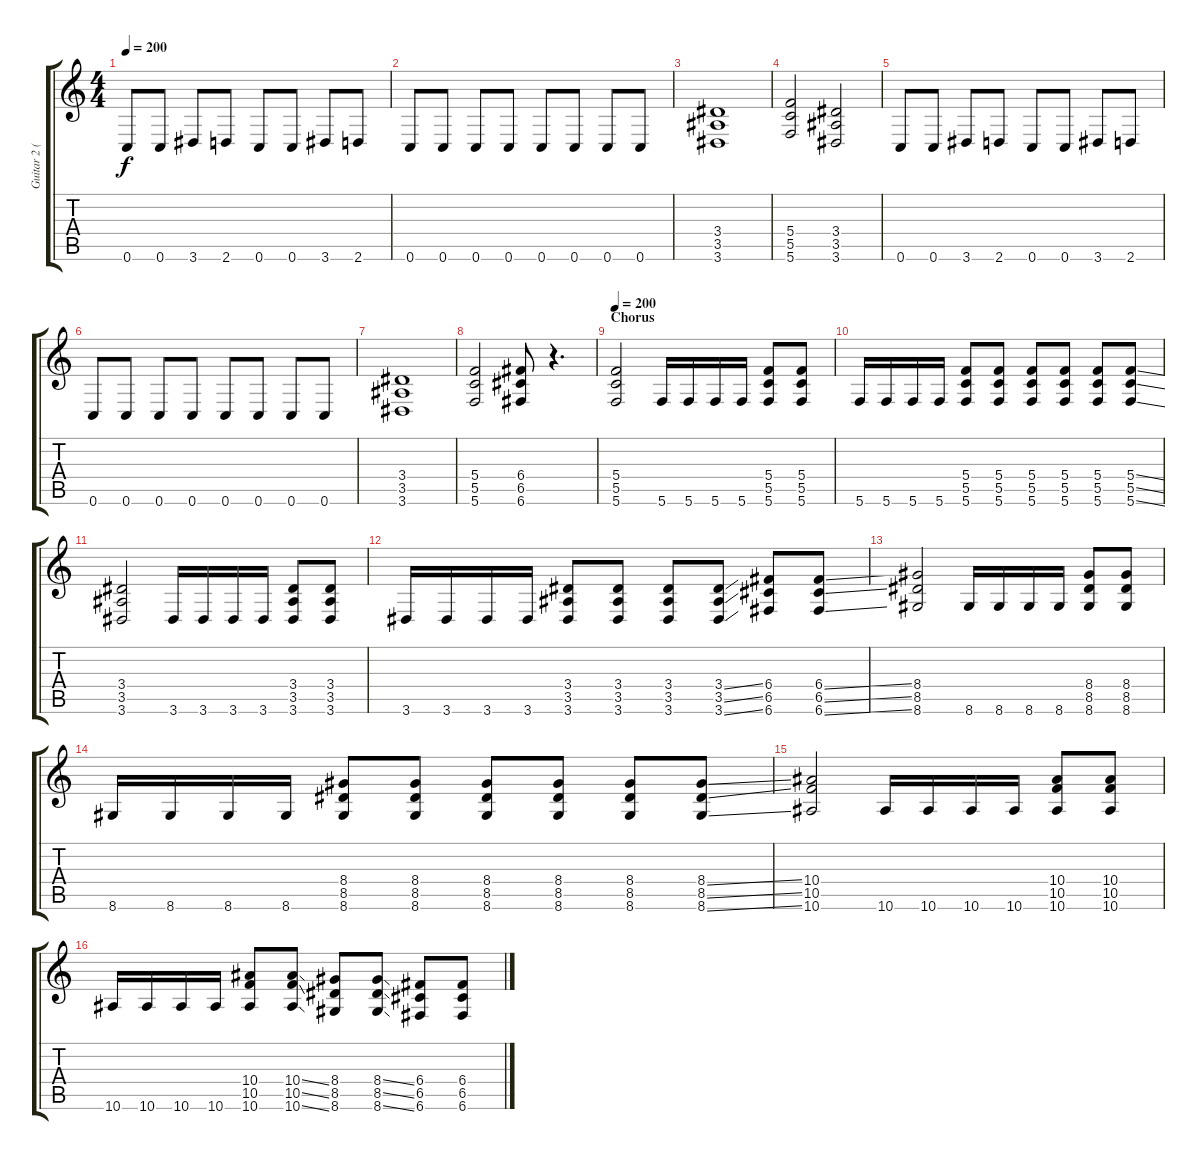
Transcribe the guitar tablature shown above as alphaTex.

\track ("Guitar 2 (Solo Guitar)" "Guitar 2 (") {instrument overdrivenguitar}
\staff {score tabs}
\tuning (D4 A3 F3 C3 G2 C2) {hide}
\ts (4 4)
\tempo 200
\clef g2
\ks c
0.6.8{dy f} 0.6.8 3.6.8 2.6.8 0.6.8 0.6.8 3.6.8 2.6.8 |
0.6.8 0.6.8 0.6.8 0.6.8 0.6.8 0.6.8 0.6.8 0.6.8 |
(3.4 3.5 3.6).1 |
(5.4 5.5 5.6).2 (3.4 3.5 3.6).2 |
0.6.8 0.6.8 3.6.8 2.6.8 0.6.8 0.6.8 3.6.8 2.6.8 |
0.6.8 0.6.8 0.6.8 0.6.8 0.6.8 0.6.8 0.6.8 0.6.8 |
(3.4 3.5 3.6).1 |
(5.4 5.5 5.6).2 (6.4 6.5 6.6).8 r.4{d} |
\section ("" "Chorus")
\tempo 200
(5.4 5.5 5.6).2 5.6.16 5.6.16 5.6.16 5.6.16 (5.4 5.5 5.6).8 (5.4 5.5 5.6).8 |
5.6.16 5.6.16 5.6.16 5.6.16 (5.4 5.5 5.6).8 (5.4 5.5 5.6).8 (5.4 5.5 5.6).8 (5.4 5.5 5.6).8 (5.4 5.5 5.6).8 (5.4{ss} 5.5{ss} 5.6{ss}).8 |
(3.4 3.5 3.6).2 3.6.16 3.6.16 3.6.16 3.6.16 (3.4 3.5 3.6).8 (3.4 3.5 3.6).8 |
3.6.16 3.6.16 3.6.16 3.6.16 (3.4 3.5 3.6).8 (3.4 3.5 3.6).8 (3.4 3.5 3.6).8 (3.4{ss} 3.5{ss} 3.6{ss}).8 (6.4 6.5 6.6).8 (6.4{ss} 6.5{ss} 6.6{ss}).8 |
(8.4 8.5 8.6).2 8.6.16 8.6.16 8.6.16 8.6.16 (8.4 8.5 8.6).8 (8.4 8.5 8.6).8 |
8.6.16 8.6.16 8.6.16 8.6.16 (8.4 8.5 8.6).8 (8.4 8.5 8.6).8 (8.4 8.5 8.6).8 (8.4 8.5 8.6).8 (8.4 8.5 8.6).8 (8.4{ss} 8.5{ss} 8.6{ss}).8 |
(10.4 10.5 10.6).2 10.6.16 10.6.16 10.6.16 10.6.16 (10.4 10.5 10.6).8 (10.4 10.5 10.6).8 |
10.6.16 10.6.16 10.6.16 10.6.16 (10.4 10.5 10.6).8 (10.4{ss} 10.5{ss} 10.6{ss}).8 (8.4 8.5 8.6).8 (8.4{ss} 8.5{ss} 8.6{ss}).8 (6.4 6.5 6.6).8 (6.4{ss} 6.5{ss} 6.6{ss}).8
